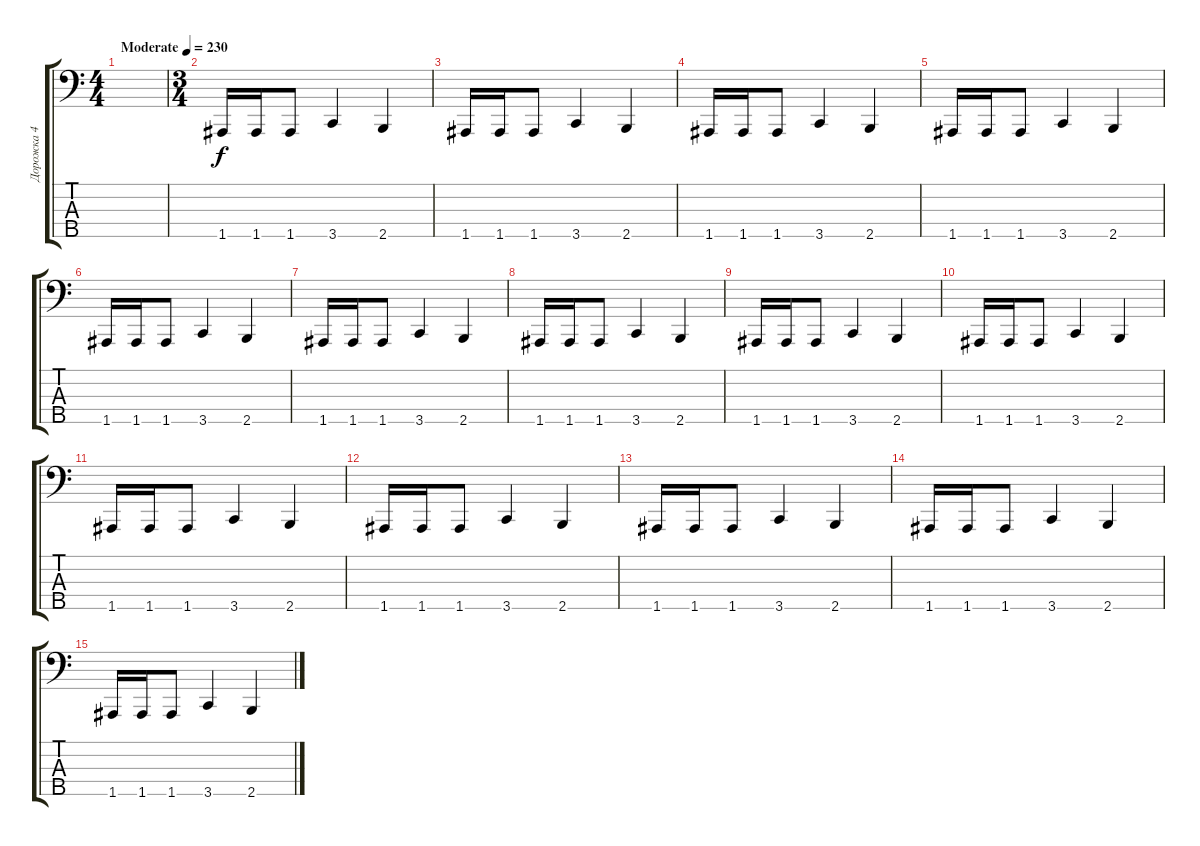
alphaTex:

\track ("Дорожка 4" "Дорожка 4") {instrument electricbassfinger}
\staff {score tabs}
\tuning (G2 D2 A1 E1 A0) {hide}
\ts (4 4)
\tempo (230 "Moderate")
\clef f4
\ks c
|
\ts (3 4)
1.5.16 1.5.16 1.5.8 3.5.4 2.5.4 |
1.5.16 1.5.16 1.5.8 3.5.4 2.5.4 |
1.5.16 1.5.16 1.5.8 3.5.4 2.5.4 |
1.5.16 1.5.16 1.5.8 3.5.4 2.5.4 |
1.5.16 1.5.16 1.5.8 3.5.4 2.5.4 |
1.5.16 1.5.16 1.5.8 3.5.4 2.5.4 |
1.5.16 1.5.16 1.5.8 3.5.4 2.5.4 |
1.5.16 1.5.16 1.5.8 3.5.4 2.5.4 |
1.5.16 1.5.16 1.5.8 3.5.4 2.5.4 |
1.5.16 1.5.16 1.5.8 3.5.4 2.5.4 |
1.5.16 1.5.16 1.5.8 3.5.4 2.5.4 |
1.5.16 1.5.16 1.5.8 3.5.4 2.5.4 |
1.5.16 1.5.16 1.5.8 3.5.4 2.5.4 |
1.5.16 1.5.16 1.5.8 3.5.4 2.5.4
